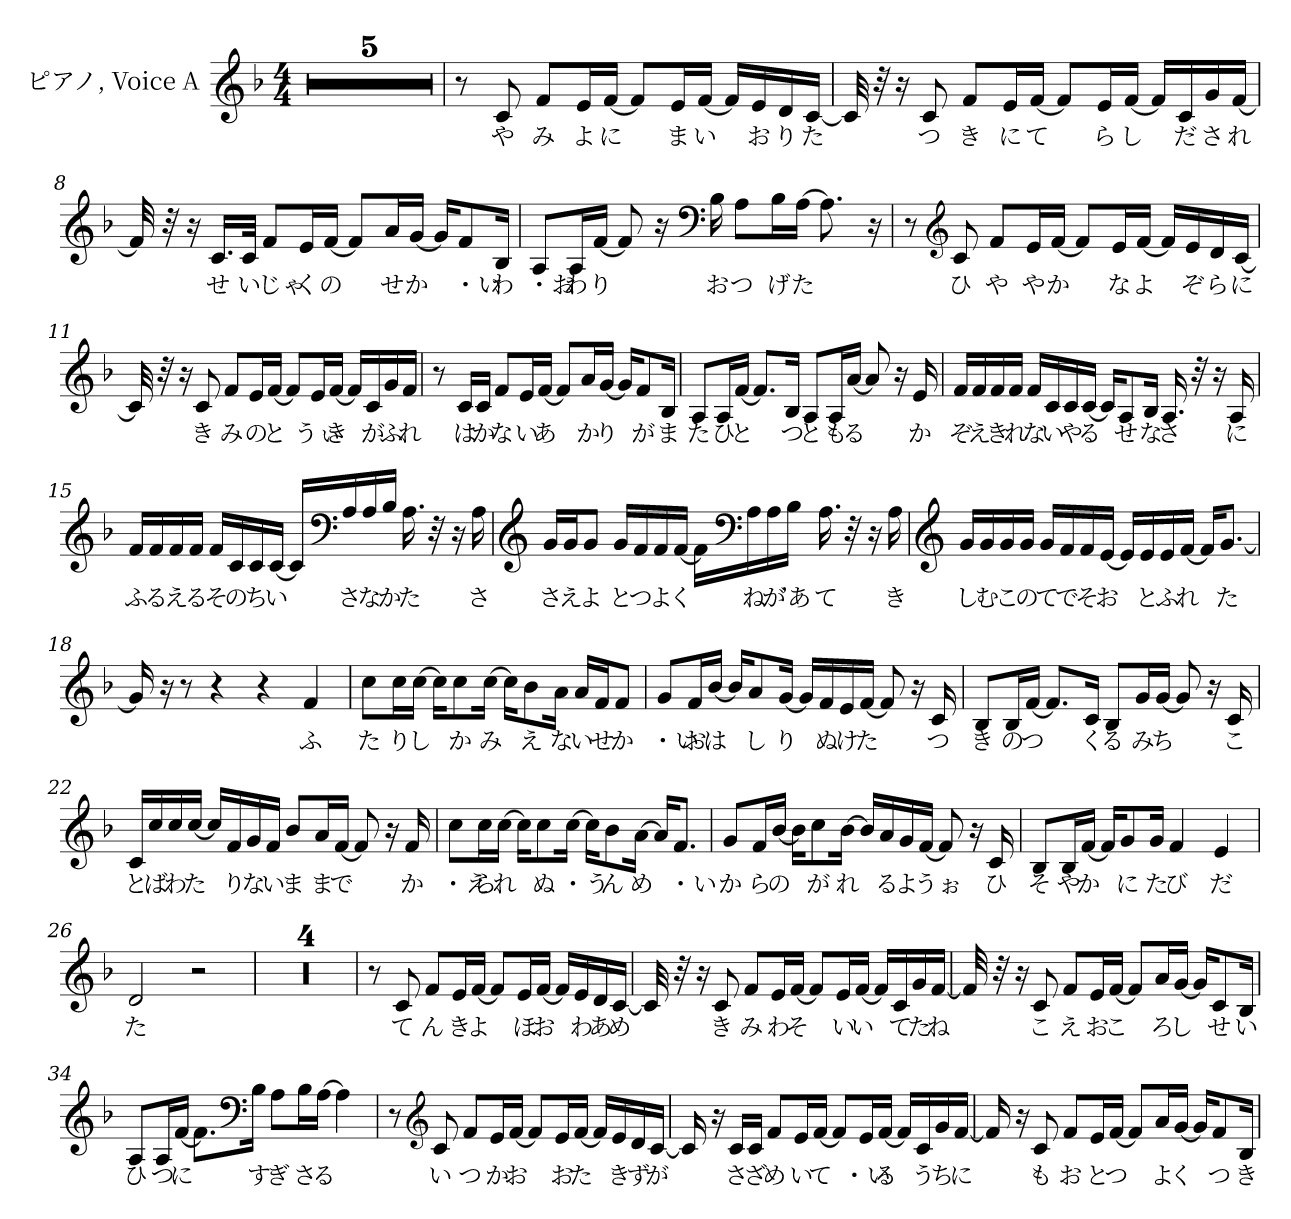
**kern	**text
*part1	*part1
*staff1	*staff1
*I"ピアノ, Voice A	*
*clefG2	*
*k[b-]	*
*M4/4	*
*MM89	*
=1	=1
1r	.
=2	=2
1r	.
=3	=3
1r	.
=4	=4
1r	.
=5	=5
1r	.
=6	=6
8r	.
!	!LO:LY:b
8c/	や
!	!LO:LY:b
8f/L	み
!	!LO:LY:b
16e/L	よ
!	!LO:LY:b
[16f/JJ	に
8f/L]	.
!	!LO:LY:b
16e/L	ま
!	!LO:LY:b
[16f/JJ	い
16f/LL]	.
!	!LO:LY:b
16e/	お
!	!LO:LY:b
16d/	り
!	!LO:LY:b
[16c/JJ	た
!!LO:LB:g=z
=7	=7
32c/]	.
32r	.
16r	.
!	!LO:LY:b
8c/	つ
!	!LO:LY:b
8f/L	き
!	!LO:LY:b
16e/L	に
!	!LO:LY:b
[16f/JJ	て
8f/L]	.
!	!LO:LY:b
16e/L	ら
!	!LO:LY:b
[16f/JJ	し
16f/LL]	.
!	!LO:LY:b
16c/	だ
!	!LO:LY:b
16g/	さ
!	!LO:LY:b
[16f/JJ	れ
=8	=8
32f/]	.
32r	.
16r	.
!	!LO:LY:b
16.c/LL	せ
!	!LO:LY:b
32c/JJk	い
!	!LO:LY:b
8f/L	じゃ
!	!LO:LY:b
16e/L	く
!	!LO:LY:b
[16f/JJ	の
8f/L]	.
!	!LO:LY:b
16a/L	せ
!	!LO:LY:b
[16g/JJ	か
16g/KL]	.
!	!LO:LY:b
8f/	・い
!	!LO:LY:b
16B-/Jk	わ
!!LO:LB:g=z
=9	=9
!	!LO:LY:b
8A/L	・お
!	!LO:LY:b
16A/L	わ
!	!LO:LY:b
[16f/JJ	り
8f/]	.
16r	.
*clefF4	*
!	!LO:LY:b
16B-\	お
!	!LO:LY:b
8A\L	つ
!	!LO:LY:b
16B-\L	げ
!	!LO:LY:b
[16A\JJ	た
8.A\]	.
16r	.
=10	=10
8r	.
*clefG2	*
!	!LO:LY:b
8c/	ひ
!	!LO:LY:b
8f/L	や
!	!LO:LY:b
16e/L	や
!	!LO:LY:b
[16f/JJ	か
8f/L]	.
!	!LO:LY:b
16e/L	な
!	!LO:LY:b
[16f/JJ	よ
16f/LL]	.
!	!LO:LY:b
16e/	ぞ
!	!LO:LY:b
16d/	ら
!	!LO:LY:b
[16c/JJ	に
!!LO:LB:g=z
=11	=11
32c/]	.
32r	.
16r	.
!	!LO:LY:b
8c/	き
!	!LO:LY:b
8f/L	み
!	!LO:LY:b
16e/L	の
!	!LO:LY:b
[16f/JJ	と
8f/L]	.
!	!LO:LY:b
16e/L	うぃ
!	!LO:LY:b
[16f/JJ	き
16f/LL]	.
!	!LO:LY:b
16c/	が
!	!LO:LY:b
16g/	ふ
!	!LO:LY:b
16f/JJ	れ
=12	=12
8r	.
!	!LO:LY:b
16c/LL	は
!	!LO:LY:b
16c/JJ	か
!	!LO:LY:b
8f/L	な
!	!LO:LY:b
16e/L	い
!	!LO:LY:b
[16f/JJ	あ
8f/L]	.
!	!LO:LY:b
16a/L	か
!	!LO:LY:b
[16g/JJ	り
16g/KL]	.
!	!LO:LY:b
8f/	が
!	!LO:LY:b
16B-/Jk	ま
=13	=13
!	!LO:LY:b
8A/L	た
!	!LO:LY:b
16A/L	ひ
!	!LO:LY:b
[16f/JJ	と
8.f/L]	.
!	!LO:LY:b
16B-/Jk	つ
!	!LO:LY:b
8A/L	と
!	!LO:LY:b
16A/L	も
!	!LO:LY:b
[16a/JJ	る
8a/]	.
16r	.
!	!LO:LY:b
16e/	か
!!LO:LB:g=z
=14	=14
!	!LO:LY:b
16f/LL	ぞ
!	!LO:LY:b
16f/	え
!	!LO:LY:b
16f/	き
!	!LO:LY:b
16f/JJ	れ
!	!LO:LY:b
16f/LL	な
!	!LO:LY:b
16c/	い
!	!LO:LY:b
16c/	や
!	!LO:LY:b
[16c/JJ	る
16c/KL]	.
!	!LO:LY:b
8A/	せ
!	!LO:LY:b
16B-/Jk	な
!	!LO:LY:b
16.A/	さ
32r	.
16r	.
!	!LO:LY:b
16A/	に
=15	=15
!	!LO:LY:b
16f/LL	ふ
!	!LO:LY:b
16f/	る
!	!LO:LY:b
16f/	え
!	!LO:LY:b
16f/JJ	る
!	!LO:LY:b
16f/LL	そ
!	!LO:LY:b
16c/	の
!	!LO:LY:b
16c/	ち
!	!LO:LY:b
[16c/JJ	い
16c/LL]	.
*clefF4	*
!	!LO:LY:b
16A/	さ
!	!LO:LY:b
16A/	な
!	!LO:LY:b
16B-/JJ	か
!	!LO:LY:b
16.A\	た
32r	.
16r	.
!	!LO:LY:b
16A\	さ
!!LO:LB:g=z
=16	=16
*clefG2	*
!	!LO:LY:b
16g/LL	さ
!	!LO:LY:b
16g/J	え
!	!LO:LY:b
8g/J	よ
!	!LO:LY:b
16g/LL	と
!	!LO:LY:b
16f/	つ
!	!LO:LY:b
16f/	よ
!	!LO:LY:b
[16f/JJ	く
16f\LL]	.
*clefF4	*
!	!LO:LY:b
16A\	ね
!	!LO:LY:b
16A\	が
!	!LO:LY:b
16B-\JJ	’あ
!	!LO:LY:b
16.A\	て
32r	.
16r	.
!	!LO:LY:b
16A\	き
=17	=17
*clefG2	*
!	!LO:LY:b
16g/LL	し
!	!LO:LY:b
16g/	む
!	!LO:LY:b
16g/	こ
!	!LO:LY:b
16g/JJ	の
!	!LO:LY:b
16g/LL	て
!	!LO:LY:b
16f/	で
!	!LO:LY:b
16f/	そ
!	!LO:LY:b
[16e/JJ	お
16e/LL]	.
!	!LO:LY:b
16e/	と
!	!LO:LY:b
16e/	ふ
!	!LO:LY:b
[16f/JJ	れ
16f/KL]	.
!	!LO:LY:b
[8.g/J	た
=18	=18
16g/]	.
16r	.
8r	.
4r	.
4r	.
!	!LO:LY:b
4f/	ふ
!!LO:LB:g=z
=19	=19
!	!LO:LY:b
8cc\L	た
!	!LO:LY:b
16cc\L	り
!	!LO:LY:b
[16cc\JJ	し
16cc\KL]	.
!	!LO:LY:b
8cc\	か
!	!LO:LY:b
[16cc\Jk	み
16cc\KL]	.
!	!LO:LY:b
8b-\	え
!	!LO:LY:b
16a\Jk	な
!	!LO:LY:b
16a/LL	い
!	!LO:LY:b
16f/J	せ
!	!LO:LY:b
8f/J	か
=20	=20
!	!LO:LY:b
8g/L	・い
!	!LO:LY:b
16f/L	お
!	!LO:LY:b
[16b-/JJ	は
16b-/KL]	.
!	!LO:LY:b
8a/	し
!	!LO:LY:b
[16g/Jk	り
16g/LL]	.
!	!LO:LY:b
16f/	ぬ
!	!LO:LY:b
16e/	け
!	!LO:LY:b
[16f/JJ	た
8f/]	.
16r	.
!	!LO:LY:b
16c/	つ
=21	=21
!	!LO:LY:b
8B-/L	き
!	!LO:LY:b
16B-/L	の
!	!LO:LY:b
[16f/JJ	つ
8.f/L]	.
!	!LO:LY:b
16c/Jk	く
!	!LO:LY:b
8B-/L	る
!	!LO:LY:b
16g/L	み
!	!LO:LY:b
[16g/JJ	ち
8g/]	.
16r	.
!	!LO:LY:b
16c/	こ
!!LO:LB:g=z
=22	=22
!	!LO:LY:b
16c/LL	と
!	!LO:LY:b
16cc/	ば
!	!LO:LY:b
16cc/	わ
!	!LO:LY:b
[16cc/JJ	た
16cc/LL]	.
!	!LO:LY:b
16f/	り
!	!LO:LY:b
16g/	な
!	!LO:LY:b
16f/JJ	い
!	!LO:LY:b
8b-/L	ま
!	!LO:LY:b
16a/L	ま
!	!LO:LY:b
[16f/JJ	で
8f/]	.
16r	.
!	!LO:LY:b
16f/	か
=23	=23
!	!LO:LY:b
8cc\L	・え
!	!LO:LY:b
16cc\L	ら
!	!LO:LY:b
[16cc\JJ	れ
16cc\KL]	.
!	!LO:LY:b
8cc\	ぬ
!	!LO:LY:b
[16cc\Jk	・う
16cc\KL]	.
!	!LO:LY:b
8b-\	ん
!	!LO:LY:b
[16a\Jk	め
16a/KL]	.
!	!LO:LY:b
8.f/J	・い
=24	=24
!	!LO:LY:b
8g/L	か
!	!LO:LY:b
16f/L	ら
!	!LO:LY:b
[16b-/JJ	の
16b-\KL]	.
!	!LO:LY:b
8cc\	が
!	!LO:LY:b
[16b-\Jk	れ
16b-/LL]	.
!	!LO:LY:b
16a/	る
!	!LO:LY:b
16g/	よ
!	!LO:LY:b
[16f/JJ	うぉ
8f/]	.
16r	.
!	!LO:LY:b
16c/	ひ
!!LO:LB:g=z
=25	=25
!	!LO:LY:b
8B-/L	そ
!	!LO:LY:b
16B-/L	や
!	!LO:LY:b
[16f/JJ	か
16f/KL]	.
!	!LO:LY:b
8g/	に
!	!LO:LY:b
16g/Jk	た
!	!LO:LY:b
4f/	び
!	!LO:LY:b
4e/	だ
=26	=26
!	!LO:LY:b
2d/	た
2r	.
=27	=27
1r	.
=28	=28
1r	.
=29	=29
1r	.
=30	=30
1r	.
=31	=31
8r	.
!	!LO:LY:b
8c/	て
!	!LO:LY:b
8f/L	ん
!	!LO:LY:b
16e/L	き
!	!LO:LY:b
[16f/JJ	よ
8f/L]	.
!	!LO:LY:b
16e/L	ほ
!	!LO:LY:b
[16f/JJ	お
16f/LL]	.
!	!LO:LY:b
16e/	わ
!	!LO:LY:b
16d/	あ
!	!LO:LY:b
[16c/JJ	め
!!LO:LB:g=z
=32	=32
32c/]	.
32r	.
16r	.
!	!LO:LY:b
8c/	き
!	!LO:LY:b
8f/L	み
!	!LO:LY:b
16e/L	わ
!	!LO:LY:b
[16f/JJ	そ
8f/L]	.
!	!LO:LY:b
16e/L	い
!	!LO:LY:b
[16f/JJ	い
16f/LL]	.
!	!LO:LY:b
16c/	て
!	!LO:LY:b
16g/	た
!	!LO:LY:b
[16f/JJ	ね
=33	=33
32f/]	.
32r	.
16r	.
!	!LO:LY:b
8c/	こ
!	!LO:LY:b
8f/L	え
!	!LO:LY:b
16e/L	お
!	!LO:LY:b
[16f/JJ	こ
8f/L]	.
!	!LO:LY:b
16a/L	ろ
!	!LO:LY:b
[16g/JJ	し
16g/KL]	.
!	!LO:LY:b
8c/	せ
!	!LO:LY:b
16B-/Jk	い
=34	=34
!	!LO:LY:b
8A/L	ひ
!	!LO:LY:b
16A/L	つ
!	!LO:LY:b
[16f/JJ	に
8.f\L]	.
*clefF4	*
!	!LO:LY:b
16B-\Jk	す
!	!LO:LY:b
8A\L	ぎ
!	!LO:LY:b
16B-\L	さ
!	!LO:LY:b
[16A\JJ	る
4A\]	.
!!LO:LB:g=z
=35	=35
8r	.
*clefG2	*
!	!LO:LY:b
8c/	い
!	!LO:LY:b
8f/L	つ
!	!LO:LY:b
16e/L	か
!	!LO:LY:b
[16f/JJ	お
8f/L]	.
!	!LO:LY:b
16e/L	お
!	!LO:LY:b
[16f/JJ	た
16f/LL]	.
!	!LO:LY:b
16e/	き
!	!LO:LY:b
16d/	ず
!	!LO:LY:b
[16c/JJ	が
=36	=36
16c/]	.
16r	.
!	!LO:LY:b
16c/LL	さ
!	!LO:LY:b
16c/JJ	ざ
!	!LO:LY:b
8f/L	め
!	!LO:LY:b
16e/L	い
!	!LO:LY:b
[16f/JJ	て
8f/L]	.
!	!LO:LY:b
16e/L	・い
!	!LO:LY:b
[16f/JJ	る
16f/LL]	.
!	!LO:LY:b
16c/	う
!	!LO:LY:b
16g/	ち
!	!LO:LY:b
[16f/JJ	に
=37	=37
16f/]	.
16r	.
!	!LO:LY:b
8c/	も
!	!LO:LY:b
8f/L	お
!	!LO:LY:b
16e/L	と
!	!LO:LY:b
[16f/JJ	つ
8f/L]	.
!	!LO:LY:b
16a/L	よ
!	!LO:LY:b
[16g/JJ	く
16g/KL]	.
!	!LO:LY:b
8f/	つ
!	!LO:LY:b
16B-/Jk	き
=	=
*-	*-
